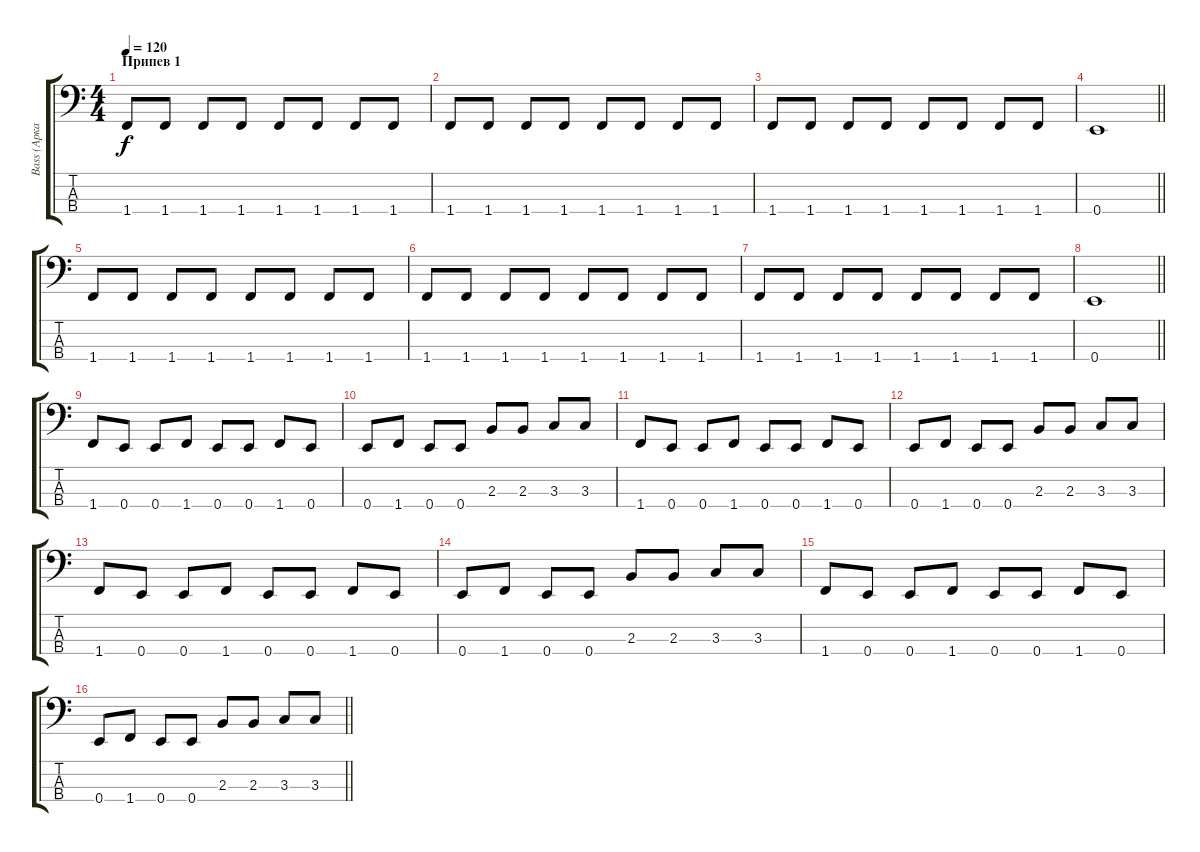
\track ("Bass (Аркаша)" "Bass (Арка") {instrument electricbassfinger}
\staff {score tabs}
\tuning (G2 D2 A1 E1) {hide}
\ts (4 4)
\section ("" "Припев 1")
\tempo 120
\clef f4
\ks c
1.4.8{dy f} 1.4.8 1.4.8 1.4.8 1.4.8 1.4.8 1.4.8 1.4.8 |
1.4.8 1.4.8 1.4.8 1.4.8 1.4.8 1.4.8 1.4.8 1.4.8 |
1.4.8 1.4.8 1.4.8 1.4.8 1.4.8 1.4.8 1.4.8 1.4.8 |
\barLineRight lightlight
0.4.1 |
1.4.8 1.4.8 1.4.8 1.4.8 1.4.8 1.4.8 1.4.8 1.4.8 |
1.4.8 1.4.8 1.4.8 1.4.8 1.4.8 1.4.8 1.4.8 1.4.8 |
1.4.8 1.4.8 1.4.8 1.4.8 1.4.8 1.4.8 1.4.8 1.4.8 |
\barLineRight lightlight
0.4.1 |
1.4.8 0.4.8 0.4.8 1.4.8 0.4.8 0.4.8 1.4.8 0.4.8 |
0.4.8 1.4.8 0.4.8 0.4.8 2.3.8 2.3.8 3.3.8 3.3.8 |
1.4.8 0.4.8 0.4.8 1.4.8 0.4.8 0.4.8 1.4.8 0.4.8 |
0.4.8 1.4.8 0.4.8 0.4.8 2.3.8 2.3.8 3.3.8 3.3.8 |
1.4.8 0.4.8 0.4.8 1.4.8 0.4.8 0.4.8 1.4.8 0.4.8 |
0.4.8 1.4.8 0.4.8 0.4.8 2.3.8 2.3.8 3.3.8 3.3.8 |
1.4.8 0.4.8 0.4.8 1.4.8 0.4.8 0.4.8 1.4.8 0.4.8 |
\barLineRight lightlight
0.4.8 1.4.8 0.4.8 0.4.8 2.3.8 2.3.8 3.3.8 3.3.8
